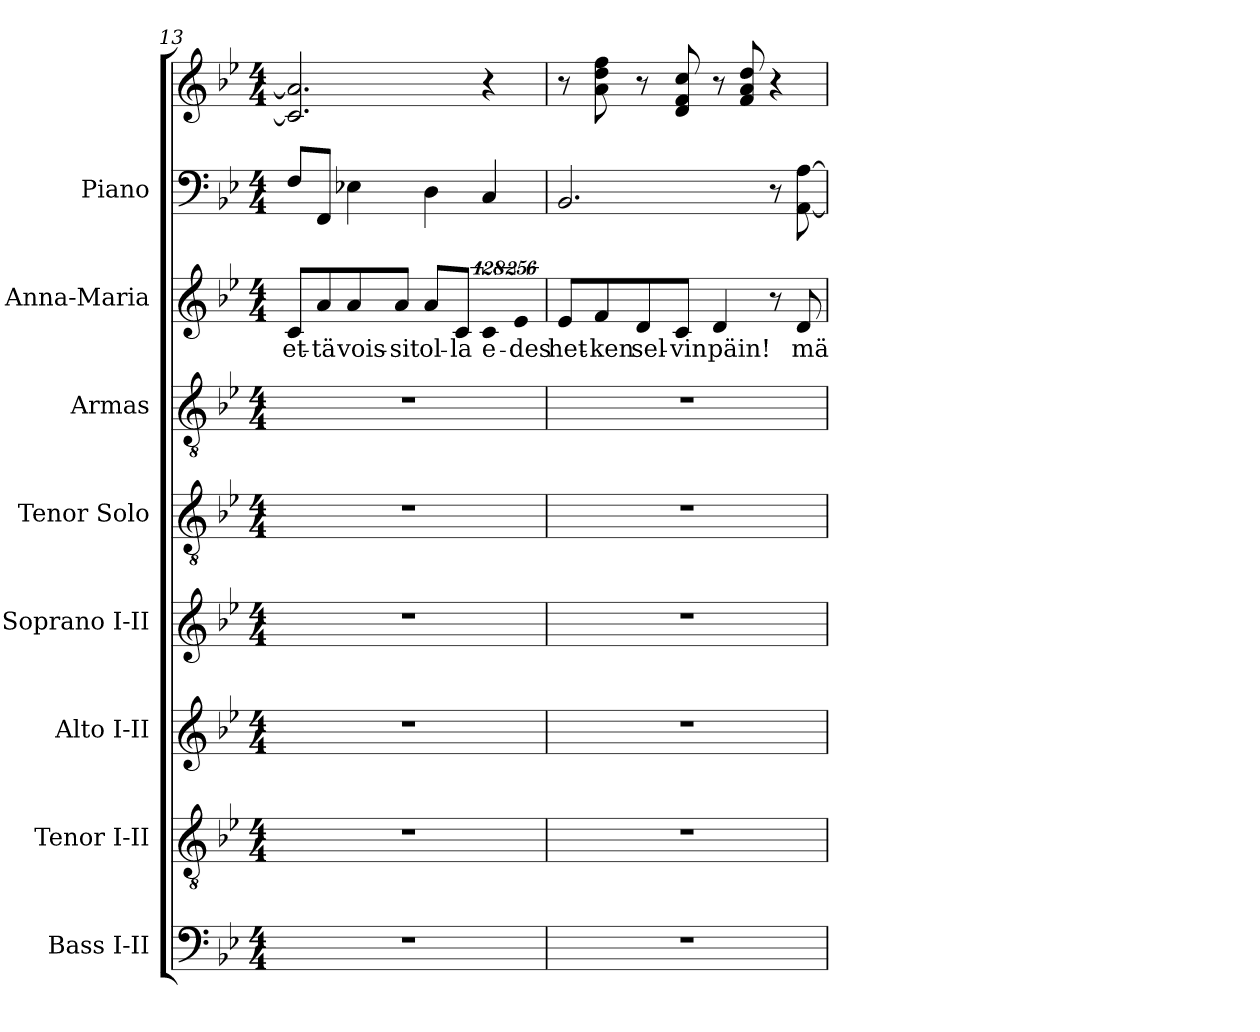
**kern	**kern	**kern	**kern	**kern	**kern	**kern	**text	**kern	**kern
*part8	*part7	*part6	*part5	*part4	*part3	*part2	*part2	*part1	*part1
*staff9	*staff8	*staff7	*staff6	*staff5	*staff4	*staff3	*staff3	*staff2	*staff1
*I"Bass I-II	*I"Tenor I-II	*I"Alto I-II	*I"Soprano I-II	*I"Tenor Solo	*I"Armas	*I"Anna-Maria	*	*I"Piano	*
*I'B.	*I'T.	*I'A.	*I'S.	*I'T. Solo	*I'Armas	*I'A-M	*	*I'Pno.	*
*clefF4	*clefGv2	*clefG2	*clefG2	*clefGv2	*clefGv2	*clefG2	*	*clefF4	*clefG2
*	*ITrd7c12	*	*	*ITrd7c12	*ITrd7c12	*	*	*	*
*k[b-e-]	*k[b-e-]	*k[b-e-]	*k[b-e-]	*k[b-e-]	*k[b-e-]	*k[b-e-]	*	*k[b-e-]	*k[b-e-]
*B-:	*B-:	*B-:	*B-:	*B-:	*B-:	*B-:	*	*B-:	*B-:
*M4/4	*M4/4	*M4/4	*M4/4	*M4/4	*M4/4	*M4/4	*	*M4/4	*M4/4
=13	=13	=13	=13	=13	=13	=13	=13	=13	=13
!	!	!	!	!	!	!	!LO:LY:b:color=#000000	!	!
1r	1r	1r	1r	1r	1r	8ci/L	et-	8Fi/L	2.ci/] 2.ai]
!	!	!	!	!	!	!	!LO:LY:b:color=#000000	!	!
.	.	.	.	.	.	8ai/	-tä	8FFi/J	.
!	!	!	!	!	!	!	!LO:LY:b:color=#000000	!	!
.	.	.	.	.	.	8ai/	vois-	4E-Xi\	.
!	!	!	!	!	!	!	!LO:LY:b:color=#000000	!	!
.	.	.	.	.	.	8ai/J	-sit	.	.
!	!	!	!	!	!	!	!LO:LY:b:color=#000000	!	!
.	.	.	.	.	.	8ai/L	ol-	4Di\	.
!	!	!	!	!	!	!	!LO:LY:b:color=#000000	!	!
.	.	.	.	.	.	8ci/J	-la	.	.
!	!	!	!	!	!	!LO:N:vis=8	!	!	!
!	!	!	!	!	!	!	!LO:LY:b:color=#000000	!	!
.	.	.	.	.	.	1024%85ci/	e-	4Ci/	4r
!	!	!	!	!	!	!LO:N:vis=4	!	!	!
!	!	!	!	!	!	!	!LO:LY:b:color=#000000	!	!
.	.	.	.	.	.	1024%171e-i/	-des	.	.
!!LO:PB:g=z
=14	=14	=14	=14	=14	=14	=14	=14	=14	=14
!	!	!	!	!	!	!	!LO:LY:b:color=#000000	!	!
1r	1r	1r	1r	1r	1r	8e-i/L	het-	2.BB-i/	8r
!	!	!	!	!	!	!	!LO:LY:b:color=#000000	!	!
.	.	.	.	.	.	8fi/	-ken	.	8ai\ 8ddi 8ffi
!	!	!	!	!	!	!	!LO:LY:b:color=#000000	!	!
.	.	.	.	.	.	8di/	sel-	.	8r
!	!	!	!	!	!	!	!LO:LY:b:color=#000000	!	!
.	.	.	.	.	.	8ci/J	-vin	.	8di/ 8fi 8cci
!	!	!	!	!	!	!	!LO:LY:b:color=#000000	!	!
.	.	.	.	.	.	4di/	päin!	.	8r
.	.	.	.	.	.	.	.	.	8fi/ 8ai 8ddi
.	.	.	.	.	.	8r	.	8r	4r
!	!	!	!	!	!	!	!LO:LY:b:color=#000000	!	!
.	.	.	.	.	.	8di/	mä	[<8AAi\ [>8Ai	.
=	=	=	=	=	=	=	=	=	=
*-	*-	*-	*-	*-	*-	*-	*-	*-	*-
